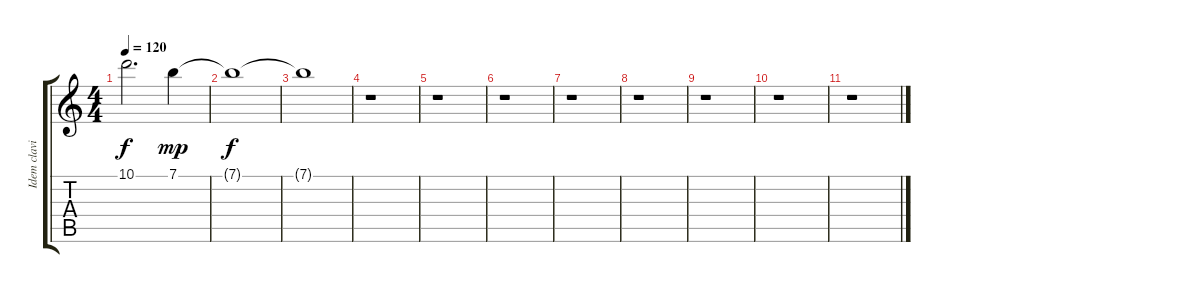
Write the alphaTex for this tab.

\track ("Idem clavier" "Idem clavi") {instrument electricguitarmuted}
\staff {score tabs}
\tuning (E4 B3 G3 D3 A2 E2) {hide}
\ts (4 4)
\tempo 120
\clef g2
\ks c
10.1{t}.2{d dy f} 7.1.4{dy mp} |
7.1{t}.1{dy f} |
7.1{t}.1 |
r.1 |
r.1 |
r.1 |
r.1 |
r.1 |
r.1 |
r.1 |
r.1
